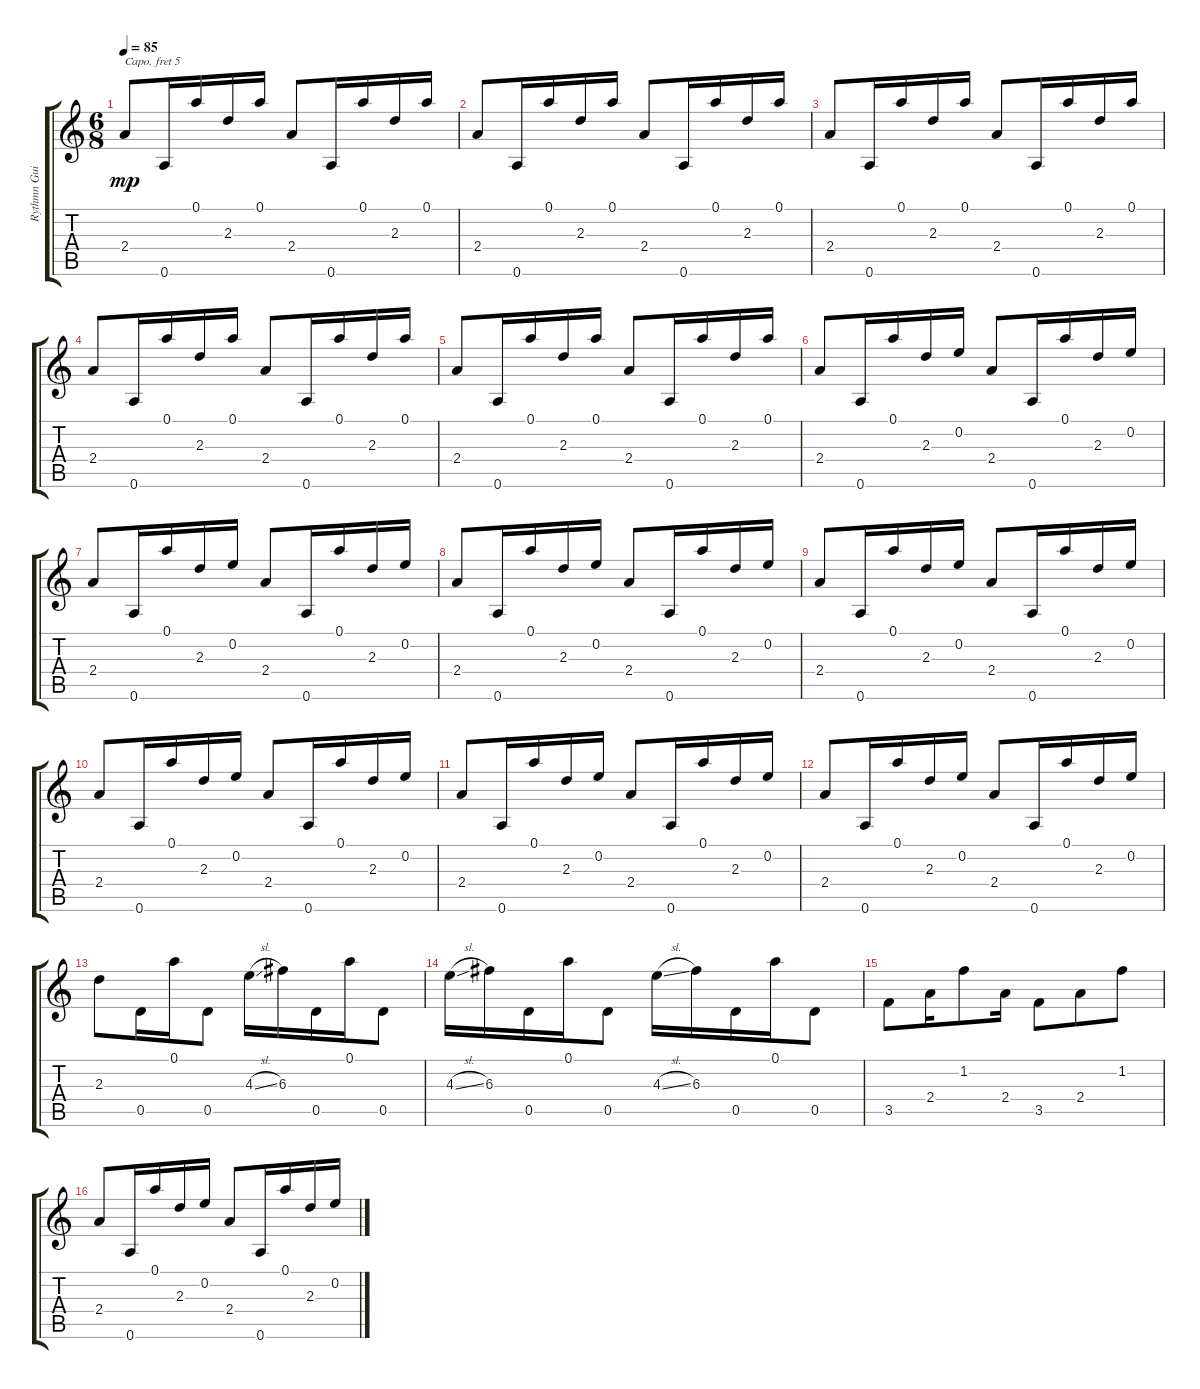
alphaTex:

\track ("Rythmn Guitar" "Rythmn Gui") {instrument electricguitarclean}
\staff {score tabs}
\capo 5
\tuning (E4 B3 G3 D3 A2 E2) {hide}
\ts (6 8)
\tempo 85
\clef g2
\ks c
2.4.8{dy mp} 0.6.16 0.1.16 2.3.16 0.1.16 2.4.8 0.6.16 0.1.16 2.3.16 0.1.16 |
2.4.8 0.6.16 0.1.16 2.3.16 0.1.16 2.4.8 0.6.16 0.1.16 2.3.16 0.1.16 |
2.4.8 0.6.16 0.1.16 2.3.16 0.1.16 2.4.8 0.6.16 0.1.16 2.3.16 0.1.16 |
2.4.8 0.6.16 0.1.16 2.3.16 0.1.16 2.4.8 0.6.16 0.1.16 2.3.16 0.1.16 |
2.4.8 0.6.16 0.1.16 2.3.16 0.1.16 2.4.8 0.6.16 0.1.16 2.3.16 0.1.16 |
2.4.8 0.6.16 0.1.16 2.3.16 0.2.16 2.4.8 0.6.16 0.1.16 2.3.16 0.2.16 |
2.4.8 0.6.16 0.1.16 2.3.16 0.2.16 2.4.8 0.6.16 0.1.16 2.3.16 0.2.16 |
2.4.8 0.6.16 0.1.16 2.3.16 0.2.16 2.4.8 0.6.16 0.1.16 2.3.16 0.2.16 |
2.4.8 0.6.16 0.1.16 2.3.16 0.2.16 2.4.8 0.6.16 0.1.16 2.3.16 0.2.16 |
2.4.8 0.6.16 0.1.16 2.3.16 0.2.16 2.4.8 0.6.16 0.1.16 2.3.16 0.2.16 |
2.4.8 0.6.16 0.1.16 2.3.16 0.2.16 2.4.8 0.6.16 0.1.16 2.3.16 0.2.16 |
2.4.8 0.6.16 0.1.16 2.3.16 0.2.16 2.4.8 0.6.16 0.1.16 2.3.16 0.2.16 |
2.3.8 0.5.16 0.1.16 0.5.8 4.3{sl}.16 6.3.16 0.5.16 0.1.16 0.5.8 |
4.3{sl}.16 6.3.16 0.5.16 0.1.16 0.5.8 4.3{sl}.16 6.3.16 0.5.16 0.1.16 0.5.8 |
3.5.8 2.4.16 1.2.8 2.4.16 3.5.8 2.4.8 1.2.8 |
2.4.8 0.6.16 0.1.16 2.3.16 0.2.16 2.4.8 0.6.16 0.1.16 2.3.16 0.2.16
